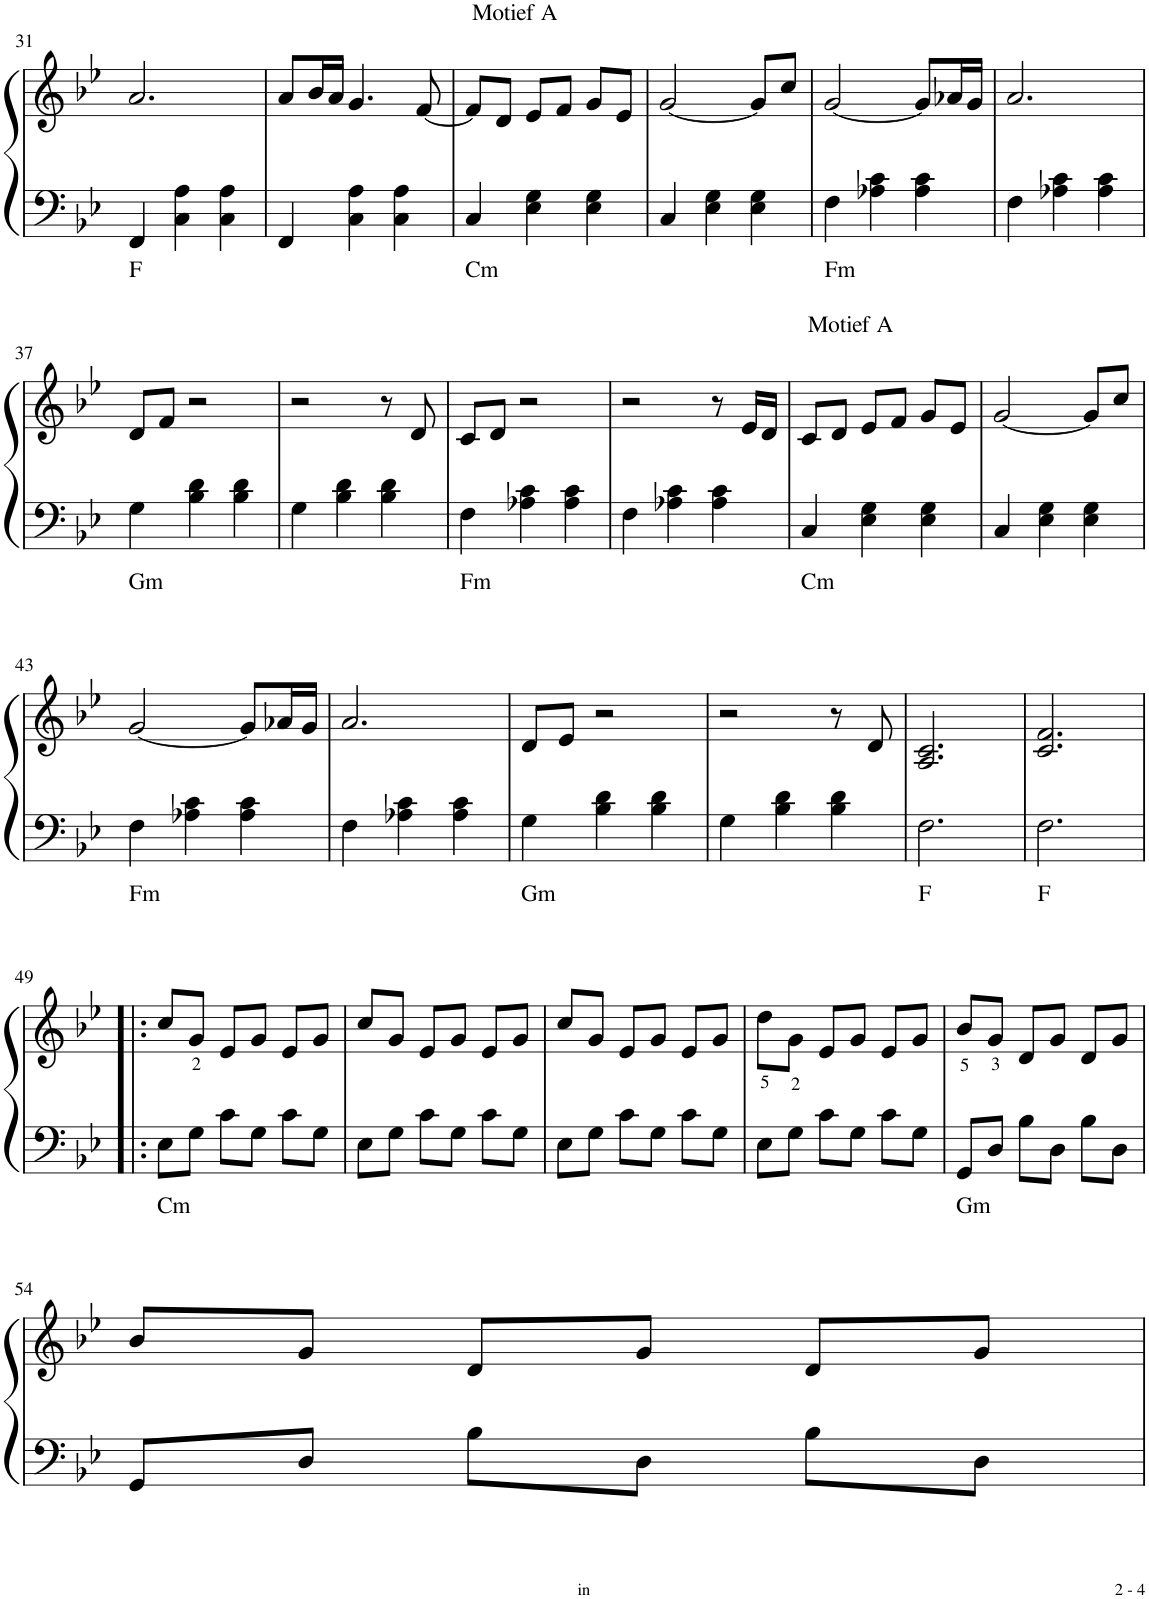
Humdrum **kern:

**kern	**kern
*part1	*part1
*staff2	*staff1
*I"Piano	*
*I'Pno.	*
!!LO:PB:g=z
*clefF4	*clefG2
*k[b-e-]	*k[b-e-]
*M3/4	*M3/4
=31	=31
!LO:TX:b:t=F	!
4FF/	2.a/
4C\ 4A\	.
4C\ 4A\	.
=32	=32
4FF/	8a/L
.	16b-/L
.	16a/JJ
4C\ 4A\	4.g/
4C\ 4A\	.
.	[8f/
=33	=33
!	!LO:TX:a:t=Motief A
!LO:TX:b:t=Cm	!
4C/	8f/L]
.	8d/J
4E-\ 4G\	8e-/L
.	8f/J
4E-\ 4G\	8g/L
.	8e-/J
=34	=34
4C/	[2g/
4E-\ 4G\	.
4E-\ 4G\	8g/L]
.	8cc/J
=35	=35
!LO:TX:b:t=Fm	!
4F\	[2g/
4A-X\ 4c\	.
4A-\ 4c\	8g/L]
.	16a-X/L
.	16g/JJ
=36	=36
4F\	2.a/
4A-X\ 4c\	.
4A-\ 4c\	.
!!LO:LB:g=z
=37	=37
!LO:TX:b:t=Gm	!
4G\	8d/L
.	8f/J
4B-\ 4d\	2r
4B-\ 4d\	.
=38	=38
4G\	2r
4B-\ 4d\	.
4B-\ 4d\	8r
.	8d/
=39	=39
!LO:TX:b:t=Fm	!
4F\	8c/L
.	8d/J
4A-X\ 4c\	2r
4A-\ 4c\	.
=40	=40
4F\	2r
4A-X\ 4c\	.
4A-\ 4c\	8r
.	16e-/LL
.	16d/JJ
=41	=41
!	!LO:TX:a:t=Motief A
!LO:TX:b:t=Cm	!
4C/	8c/L
.	8d/J
4E-\ 4G\	8e-/L
.	8f/J
4E-\ 4G\	8g/L
.	8e-/J
=42	=42
4C/	[2g/
4E-\ 4G\	.
4E-\ 4G\	8g/L]
.	8cc/J
!!LO:LB:g=z
=43	=43
!LO:TX:b:t=Fm	!
4F\	[2g/
4A-X\ 4c\	.
4A-\ 4c\	8g/L]
.	16a-X/L
.	16g/JJ
=44	=44
4F\	2.a/
4A-X\ 4c\	.
4A-\ 4c\	.
=45	=45
!LO:TX:b:t=Gm	!
4G\	8d/L
.	8e-/J
4B-\ 4d\	2r
4B-\ 4d\	.
=46	=46
4G\	2r
4B-\ 4d\	.
4B-\ 4d\	8r
.	8d/
=47	=47
!LO:TX:b:t=F	!
2.F\	2.A/ 2.c/
=48	=48
!LO:TX:b:t=F	!
2.F\	2.c/ 2.f/
!!LO:LB:g=z
=49!|:	=49!|:
!LO:TX:b:t=Cm	!
8E-\L	8cc/L
8G\J	8g</J
8c\L	8e-/L
8G\J	8g/J
8c\L	8e-/L
8G\J	8g/J
=50	=50
8E-\L	8cc/L
8G\J	8g/J
8c\L	8e-/L
8G\J	8g/J
8c\L	8e-/L
8G\J	8g/J
=51	=51
8E-\L	8cc/L
8G\J	8g/J
8c\L	8e-/L
8G\J	8g/J
8c\L	8e-/L
8G\J	8g/J
=52	=52
8E-\L	8dd<\L
8G\J	8g<\J
8c\L	8e-/L
8G\J	8g/J
8c\L	8e-/L
8G\J	8g/J
=53	=53
!LO:TX:b:t=Gm	!
8GG/L	8b-</L
8D/J	8g</J
8B-\L	8d/L
8D\J	8g/J
8B-\L	8d/L
8D\J	8g/J
!!LO:LB:g=z
=54	=54
8GG/L	8b-/L
8D/J	8g/J
8B-\L	8d/L
8D\J	8g/J
8B-\L	8d/L
8D\J	8g/J
=	=
*-	*-
